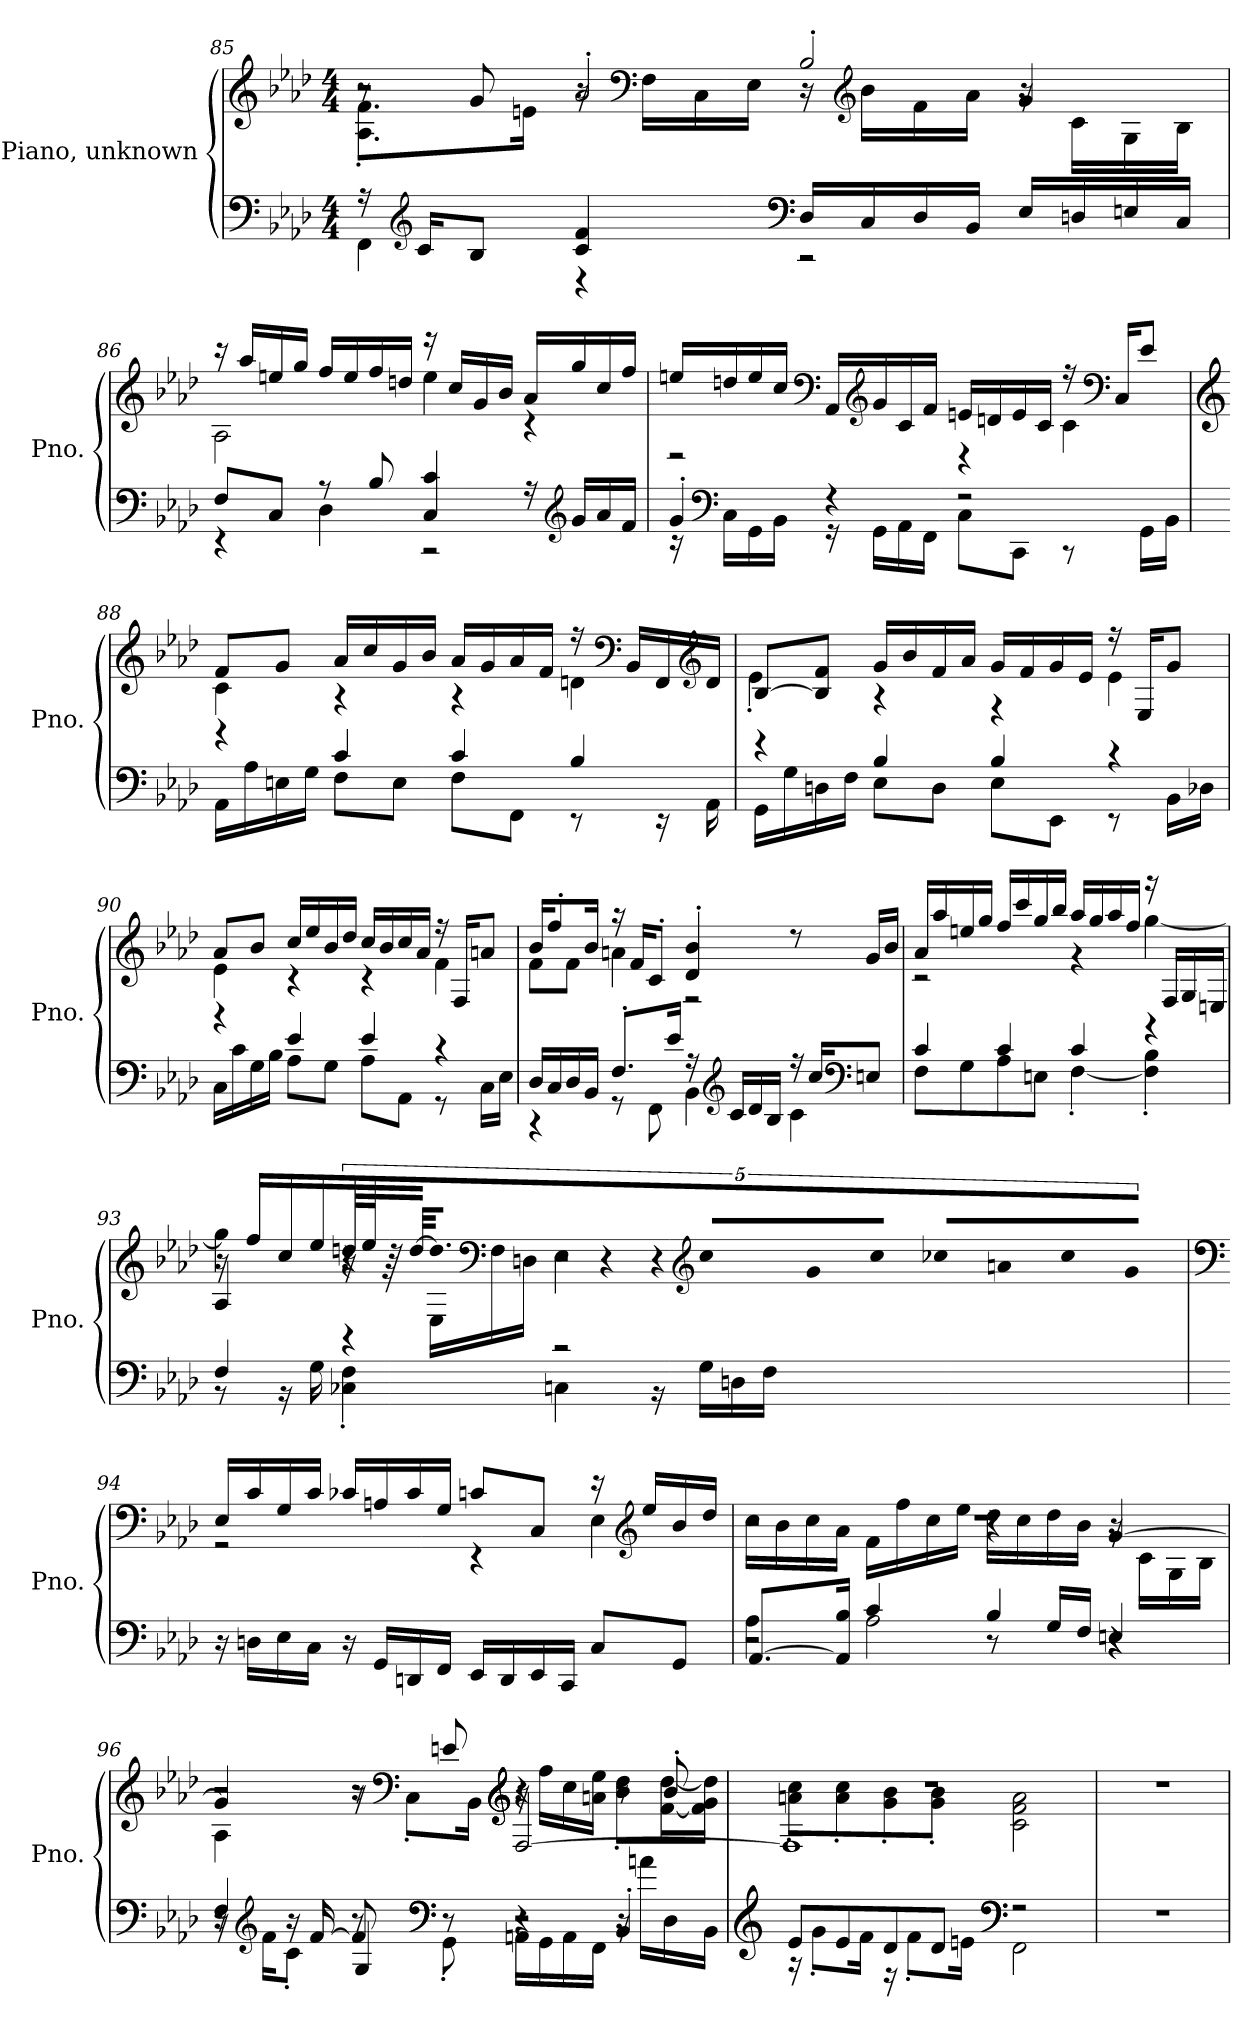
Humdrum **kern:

**kern	**kern
*part1	*part1
*staff2	*staff1
*I"Piano, unknown	*
*I'Pno.	*
*clefF4	*clefG2
*k[b-e-a-d-]	*k[b-e-a-d-]
*M4/4	*M4/4
=85	=85
*^	*^
*	*	*	*^
16r	4FF\	8r	8.A-\' 8.f\'L	2r
*clefG2	*	*	*	*
16c/KL	.	.	.	.
8B-/J	.	8g/	.	.
.	.	.	16en\Jk	.
4c/ 4f/	4r	2a-'/	16r	.
*	*	*clefF4	*	*
.	.	.	16F\LL	.
.	.	.	16C\	.
.	.	.	16E-\JJ	.
*clefF4	*	*	*	*
16D-/LL	2r	.	16r	2B-'/
*	*	*clefG2	*	*
16C/	.	.	16b-\LL	.
16D-/	.	.	16f\	.
16BB-/JJ	.	.	16a-\JJ	.
16E-/LL	.	4g/	16r	.
16Dn/	.	.	16c\LL	.
16En/	.	.	16G\	.
16C/JJ	.	.	16B-\JJ	.
*	*	*	*v	*v
!!LO:LB:g=z
=86	=86	=86	=86
8F/L	4r	16r	2A-\
.	.	16aa-/LL	.
8C/J	.	16een/	.
.	.	16gg/JJ	.
8r	4D-\	16ff/LL	.
.	.	16ee/	.
8B-/	.	16ff/	.
.	.	16ddn/JJ	.
4C/ 4c/	2r	16r	4ee\
.	.	16cc/LL	.
.	.	16g/	.
.	.	16b-/JJ	.
16r	.	16a-/LL	4r
*clefG2	*	*	*
16g/LL	.	16gg/	.
16a-/	.	16cc/	.
16f/JJ	.	16ff/JJ	.
=87	=87	=87	=87
4g'/	16r	16een/LL	2r
*clefF4	*	*	*
.	16C\LL	16ddn/	.
.	16GG\	16ee/	.
.	16BB-\JJ	16cc/JJ	.
*	*	*clefF4	*
4r	16r	16AA-/LL	.
*	*	*clefG2	*
.	16GG\LL	16g/	.
.	16AA-\	16c/	.
.	16FF\JJ	16f/JJ	.
2r	8C\L	16en/LL	4r
.	.	16dn/	.
.	8CC\J	16e/	.
.	.	16c/JJ	.
.	8r	16r	4c\
*	*	*clefF4	*
.	.	16C/KL	.
.	16GG\LL	8e/J	.
.	16BB-\JJ	.	.
!!LO:PB:g=z	!!
=88	=88	=88	=88
*	*	*clefG2	*
4r	16AA-\LL	8f/L	4c\
.	16A-\	.	.
.	16En\	8g/J	.
.	16G\JJ	.	.
4c/	8F\L	16a-/LL	4r
.	.	16cc/	.
.	8E\J	16g/	.
.	.	16b-/JJ	.
4c/	8F\L	16a-/LL	4r
.	.	16g/	.
.	8FF\J	16a-/	.
.	.	16f/JJ	.
4B-/	8r	16r	4dn\
*	*	*clefF4	*
.	.	16BB-/LL	.
.	16r	16FF/	.
*	*	*clefG2	*
.	16AA-\	16d/JJ	.
=89	=89	=89	=89
4r	16GG\LL	[8B-/L	4e-'\
.	16G\	.	.
.	16Dn\	8B-/] 8f/J	.
.	16F\JJ	.	.
4B-/	8E-\L	16g/LL	4r
.	.	16b-/	.
.	8D\J	16f/	.
.	.	16a-/JJ	.
4B-/	8E-\L	16g/LL	4r
.	.	16f/	.
.	8EE-\J	16g/	.
.	.	16e-/JJ	.
4r	8r	16r	4e-\
.	.	16E-/KL	.
.	16BB-\LL	8g/J	.
.	16D-X\JJ	.	.
!!LO:LB:g=z	!!
=90	=90	=90	=90
4r	16C\LL	8a-/L	4e-\
.	16c\	.	.
.	16G\	8b-/J	.
.	16B-\JJ	.	.
4e-/	8A-\L	16cc/LL	4r
.	.	16ee-/	.
.	8G\J	16b-/	.
.	.	16dd-/JJ	.
4e-/	8A-\L	16cc/LL	4r
.	.	16b-/	.
.	8AA-\J	16cc/	.
.	.	16a-/JJ	.
4r	8r	16r	4f\
.	.	16F/KL	.
.	16C\LL	8an/J	.
.	16E-\JJ	.	.
=91	=91	=91	=91
16D-/LL	4r	16b-/KL	8f\L
16C/	.	8ff'/	.
16D-/	.	.	8f\J
16BB-/JJ	.	16b-/Jk	.
8.F'/L	8r	16r	4an\
.	.	16f/KL	.
.	8FF\	8c'/J	.
16e-/Jk	.	.	.
16r	4BB-\	4d-/' 4b-/'	2r
*clefG2	*	*	*
16c/LL	.	.	.
16d-/	.	.	.
16B-/JJ	.	.	.
16r	4c\	8r	.
16cc/KL	.	.	.
*clefF4	*	*	*
8En/J	.	16g/LL	.
.	.	16b-/JJ	.
!!LO:LB:g=z	!!
=92	=92	=92	=92
4c/	8F\L	16a-/LL	2r
.	.	16aa-/	.
.	8G\	16een/	.
.	.	16gg/JJ	.
4c/	8A-\	16ff/LL	.
.	.	16ccc/	.
.	8En\J	16gg/	.
.	.	16bb-/JJ	.
4c/	[4F'\	16aa-/LL	4r
.	.	16gg/	.
.	.	16aa-/	.
.	.	16ff/JJ	.
4r	4F\]' 4B-\'	16r	[4gg\
.	.	16F/LL	.
.	.	16G/	.
.	.	16En/JJ	.
!!LO:LB:g=z
=93	=93	=93	=93
*	*	*	*^
4F/	8r	16r	4gg\]	4A-/
.	.	16ff/LL	.	.
.	16r	16cc/	.	.
.	16G\	16ee-/	.	.
4r	4C-X\' 4F\'	80ddn/LL	16r	4r
.	.	80ee-/JJJJ	.	.
.	.	80r	.	.
.	.	[40dd/KKL	.	.
.	.	8.dd/J]	16E-\LL	.
*	*	*clefF4	*	*
.	.	.	16F\	.
.	.	.	16Dn\JJ	.
2r	4Cn\	16r	4E-\	2r
*	*	*clefG2	*	*
.	.	16cc/LL	.	.
.	.	16g/	.	.
.	.	16cc/JJ	.	.
.	16r	16cc-X/LL	4r	.
.	16G\LL	16an/	.	.
.	16Dn\	16cc-/	.	.
.	16F\JJ	16g/JJ	.	.
*v	*v	*	*	*
*	*v	*v	*v
!!LO:LB:g=z
=94	=94
*	*clefF4
*	*^
16r	16E-/LL	2r
16Dn\LL	16c/	.
16E-\	16G/	.
16C\JJ	16c/JJ	.
16r	16c-X/LL	.
16GG/LL	16An/	.
16DDn/	16c-/	.
16FF/JJ	16G/JJ	.
16EE-/LL	8cn/L	4r
16DD/	.	.
16EE-/	8C/J	.
16CC/JJ	.	.
8C/L	16r	4E-\
*	*clefG2	*
.	16ee-/LL	.
8GG/J	16b-/	.
.	16dd-/JJ	.
=95	=95	=95
*^	*	*^
*	*^	*	*	*
2r	4A-\	[8.AA-/L	1r	16cc\LL	2r
.	.	.	.	16b-\	.
.	.	.	.	16cc\	.
.	.	16AA-/] 16B-/Jk	.	16a-\JJ	.
.	2A-\	4c/	.	16f\LL	.
.	.	.	.	16ff\	.
.	.	.	.	16cc\	.
.	.	.	.	16ee-\JJ	.
4B-/	.	8r	.	16dd-\LL	4r
.	.	.	.	16cc\	.
.	.	16G/LL	.	16dd-\	.
.	.	16F/JJ	.	16b-\JJ	.
4r	4r	4En/	.	16r	[4g/
.	.	.	.	16c\LL	.
.	.	.	.	16G\	.
.	.	.	.	16B-\JJ	.
!!LO:LB:g=z	!!	!!
=96	=96	=96	=96	=96	=96
8r	16r	4F/	2r	4A-\	4g/]
*clefG2	*	*	*	*	*
.	16f\KL	.	.	.	.
16r	8c'\J	.	.	.	.
[16f/	.	.	.	.	.
8f/]	8r	4G/	.	16r	8r
*	*	*	*clefF4	*	*
.	.	.	.	8C'\L	.
*clefF4	*	*	*	*	*
8r	8GG'\	.	.	.	8en/
.	.	.	.	16BB-\Jk	.
*	*	*	*clefG2	*	*
2r	16AAn\LL	4r	4r	16r	[2F/
.	16GG\	.	.	16ff\LL	.
.	16AA\	.	.	16cc\	.
.	16FF\JJ	.	.	16an\ 16ee-\JJ	.
.	16r	4BB-'/	8r	8b-\' 8dd-\'L	.
.	16an\LL	.	.	.	.
.	16D-\	.	8b-'/	[16f\ [16dd-\L	.
.	16BB-\JJ	.	.	16f\] 16g\ 16dd-\]JJ	.
*v	*v	*v	*	*	*
=97	=97	=97	=97
*clefG2	*	*	*
*^	*	*	*
8e-/L	16r	1r	8an\' 8cc\'L	1F]
.	8g'\L	.	.	.
8e-/	.	.	8a\' 8cc\'	.
.	16f\Jk	.	.	.
8d-/	16r	.	8g\' 8b-\'	.
.	8f'\L	.	.	.
8d-/J	.	.	8g\' 8b-\'J	.
.	16en\Jk	.	.	.
*clefF4	*	*	*	*
2r	2FF\	.	2c\ 2f\ 2a\	.
*v	*v	*	*	*
*	*v	*v	*v
=98	=98
1r	1r
=	=
*-	*-
